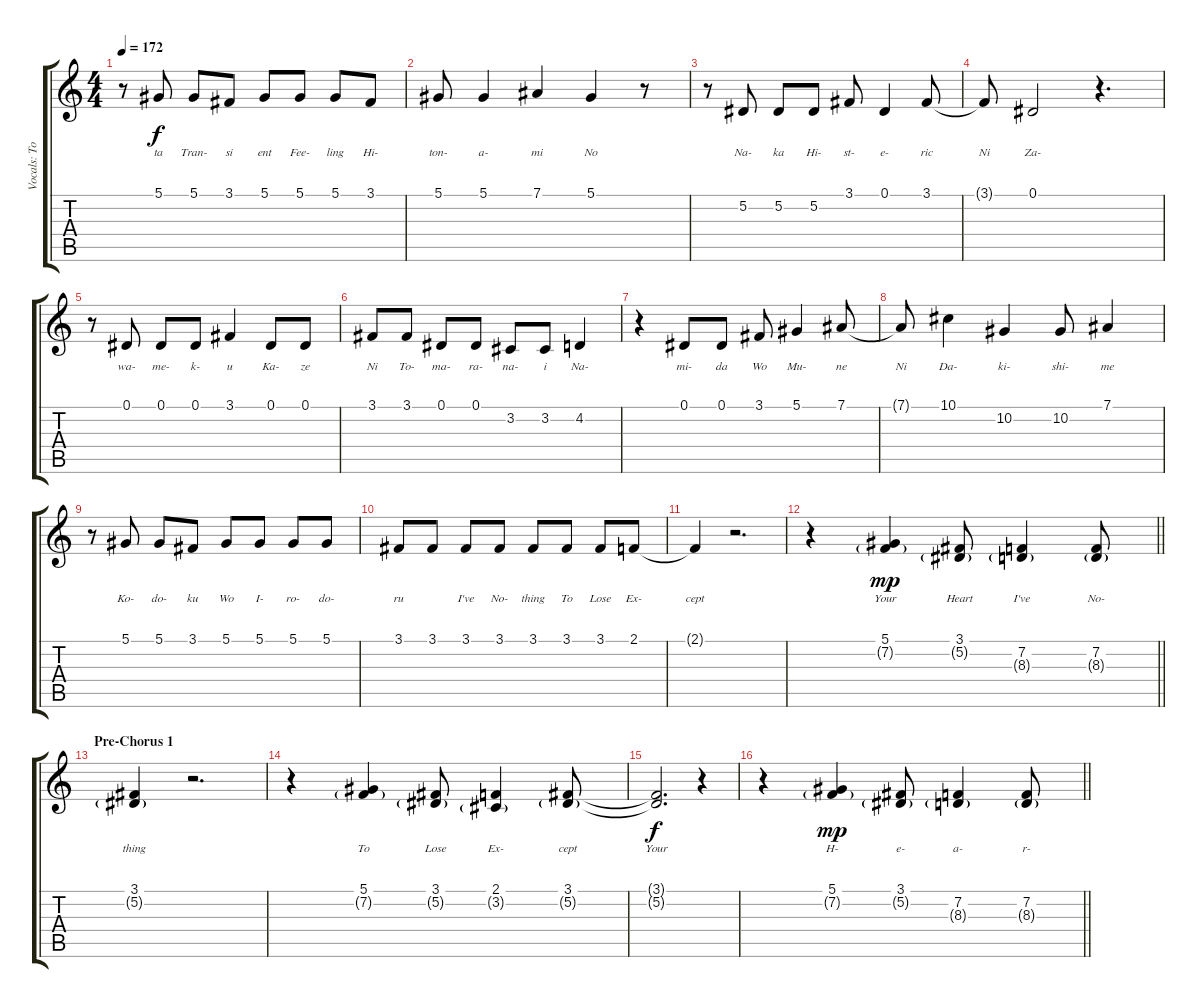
\track ("Vocals: Toshi" "Vocals: To") {instrument tenorsax}
\staff {score tabs}
\tuning (Eb4 Bb3 Gb3 Db3 Ab2 Eb2) {hide}
\ts (4 4)
\tempo 172
\clef g2
\ks c
r.8{dy f} 5.1.8{lyrics (0 "ta") lyrics (1 "") lyrics (2 "") lyrics (3 "") lyrics (4 "")} 5.1.8{lyrics (0 "Tran-") lyrics (1 "") lyrics (2 "") lyrics (3 "") lyrics (4 "")} 3.1.8{lyrics (0 "si") lyrics (1 "") lyrics (2 "") lyrics (3 "") lyrics (4 "")} 5.1.8{lyrics (0 "ent") lyrics (1 "") lyrics (2 "") lyrics (3 "") lyrics (4 "")} 5.1.8{lyrics (0 "Fee-") lyrics (1 "") lyrics (2 "") lyrics (3 "") lyrics (4 "")} 5.1.8{lyrics (0 "ling") lyrics (1 "") lyrics (2 "") lyrics (3 "") lyrics (4 "")} 3.1.8{lyrics (0 "Hi-") lyrics (1 "") lyrics (2 "") lyrics (3 "") lyrics (4 "")} |
5.1.8{lyrics (0 "ton-") lyrics (1 "") lyrics (2 "") lyrics (3 "") lyrics (4 "")} 5.1.4{lyrics (0 "a-") lyrics (1 "") lyrics (2 "") lyrics (3 "") lyrics (4 "")} 7.1.4{lyrics (0 "mi") lyrics (1 "") lyrics (2 "") lyrics (3 "") lyrics (4 "")} 5.1.4{lyrics (0 "No") lyrics (1 "") lyrics (2 "") lyrics (3 "") lyrics (4 "")} r.8 |
r.8 5.2.8{lyrics (0 "Na-") lyrics (1 "") lyrics (2 "") lyrics (3 "") lyrics (4 "")} 5.2.8{lyrics (0 "ka") lyrics (1 "") lyrics (2 "") lyrics (3 "") lyrics (4 "")} 5.2.8{lyrics (0 "Hi-") lyrics (1 "") lyrics (2 "") lyrics (3 "") lyrics (4 "")} 3.1.8{lyrics (0 "st-") lyrics (1 "") lyrics (2 "") lyrics (3 "") lyrics (4 "")} 0.1.4{lyrics (0 "e-") lyrics (1 "") lyrics (2 "") lyrics (3 "") lyrics (4 "")} 3.1.8{lyrics (0 "ric") lyrics (1 "") lyrics (2 "") lyrics (3 "") lyrics (4 "")} |
3.1{t}.8{lyrics (0 "Ni") lyrics (1 "") lyrics (2 "") lyrics (3 "") lyrics (4 "")} 0.1.2{lyrics (0 "Za-") lyrics (1 "") lyrics (2 "") lyrics (3 "") lyrics (4 "")} r.4{d} |
r.8 0.1.8{lyrics (0 "wa-") lyrics (1 "") lyrics (2 "") lyrics (3 "") lyrics (4 "")} 0.1.8{lyrics (0 "me-") lyrics (1 "") lyrics (2 "") lyrics (3 "") lyrics (4 "")} 0.1.8{lyrics (0 "k-") lyrics (1 "") lyrics (2 "") lyrics (3 "") lyrics (4 "")} 3.1.4{lyrics (0 "u") lyrics (1 "") lyrics (2 "") lyrics (3 "") lyrics (4 "")} 0.1.8{lyrics (0 "Ka-") lyrics (1 "") lyrics (2 "") lyrics (3 "") lyrics (4 "")} 0.1.8{lyrics (0 "ze") lyrics (1 "") lyrics (2 "") lyrics (3 "") lyrics (4 "")} |
3.1.8{lyrics (0 "Ni") lyrics (1 "") lyrics (2 "") lyrics (3 "") lyrics (4 "")} 3.1.8{lyrics (0 "To-") lyrics (1 "") lyrics (2 "") lyrics (3 "") lyrics (4 "")} 0.1.8{lyrics (0 "ma-") lyrics (1 "") lyrics (2 "") lyrics (3 "") lyrics (4 "")} 0.1.8{lyrics (0 "ra-") lyrics (1 "") lyrics (2 "") lyrics (3 "") lyrics (4 "")} 3.2.8{lyrics (0 "na-") lyrics (1 "") lyrics (2 "") lyrics (3 "") lyrics (4 "")} 3.2.8{lyrics (0 "i") lyrics (1 "") lyrics (2 "") lyrics (3 "") lyrics (4 "")} 4.2.4{lyrics (0 "Na-") lyrics (1 "") lyrics (2 "") lyrics (3 "") lyrics (4 "")} |
r.4 0.1.8{lyrics (0 "mi-") lyrics (1 "") lyrics (2 "") lyrics (3 "") lyrics (4 "")} 0.1.8{lyrics (0 "da") lyrics (1 "") lyrics (2 "") lyrics (3 "") lyrics (4 "")} 3.1.8{lyrics (0 "Wo") lyrics (1 "") lyrics (2 "") lyrics (3 "") lyrics (4 "")} 5.1.4{lyrics (0 "Mu-") lyrics (1 "") lyrics (2 "") lyrics (3 "") lyrics (4 "")} 7.1.8{lyrics (0 "ne") lyrics (1 "") lyrics (2 "") lyrics (3 "") lyrics (4 "")} |
7.1{t}.8{lyrics (0 "Ni") lyrics (1 "") lyrics (2 "") lyrics (3 "") lyrics (4 "")} 10.1.4{lyrics (0 "Da-") lyrics (1 "") lyrics (2 "") lyrics (3 "") lyrics (4 "")} 10.2.4{lyrics (0 "ki-") lyrics (1 "") lyrics (2 "") lyrics (3 "") lyrics (4 "")} 10.2.8{lyrics (0 "shi-") lyrics (1 "") lyrics (2 "") lyrics (3 "") lyrics (4 "")} 7.1.4{lyrics (0 "me") lyrics (1 "") lyrics (2 "") lyrics (3 "") lyrics (4 "")} |
r.8 5.1.8{lyrics (0 "Ko-") lyrics (1 "") lyrics (2 "") lyrics (3 "") lyrics (4 "")} 5.1.8{lyrics (0 "do-") lyrics (1 "") lyrics (2 "") lyrics (3 "") lyrics (4 "")} 3.1.8{lyrics (0 "ku") lyrics (1 "") lyrics (2 "") lyrics (3 "") lyrics (4 "")} 5.1.8{lyrics (0 "Wo") lyrics (1 "") lyrics (2 "") lyrics (3 "") lyrics (4 "")} 5.1.8{lyrics (0 "I-") lyrics (1 "") lyrics (2 "") lyrics (3 "") lyrics (4 "")} 5.1.8{lyrics (0 "ro-") lyrics (1 "") lyrics (2 "") lyrics (3 "") lyrics (4 "")} 5.1.8{lyrics (0 "do-") lyrics (1 "") lyrics (2 "") lyrics (3 "") lyrics (4 "")} |
3.1.8{lyrics (0 "ru") lyrics (1 "") lyrics (2 "") lyrics (3 "") lyrics (4 "")} 3.1.8{lyrics (0 "") lyrics (1 "") lyrics (2 "") lyrics (3 "") lyrics (4 "")} 3.1.8{lyrics (0 "I've") lyrics (1 "") lyrics (2 "") lyrics (3 "") lyrics (4 "")} 3.1.8{lyrics (0 "No-") lyrics (1 "") lyrics (2 "") lyrics (3 "") lyrics (4 "")} 3.1.8{lyrics (0 "thing") lyrics (1 "") lyrics (2 "") lyrics (3 "") lyrics (4 "")} 3.1.8{lyrics (0 "To") lyrics (1 "") lyrics (2 "") lyrics (3 "") lyrics (4 "")} 3.1.8{lyrics (0 "Lose") lyrics (1 "") lyrics (2 "") lyrics (3 "") lyrics (4 "")} 2.1.8{lyrics (0 "Ex-") lyrics (1 "") lyrics (2 "") lyrics (3 "") lyrics (4 "")} |
2.1{t}.4{lyrics (0 "cept") lyrics (1 "") lyrics (2 "") lyrics (3 "") lyrics (4 "")} r.2{d} |
\barLineRight lightlight
r.4 (5.1 7.2{g}).4{lyrics (0 "Your") lyrics (1 "") lyrics (2 "") lyrics (3 "") lyrics (4 "") dy mp} (3.1 5.2{g}).8{lyrics (0 "Heart") lyrics (1 "") lyrics (2 "") lyrics (3 "") lyrics (4 "")} (7.2 8.3{g}).4{lyrics (0 "I've") lyrics (1 "") lyrics (2 "") lyrics (3 "") lyrics (4 "")} (7.2 8.3{g}).8{lyrics (0 "No-") lyrics (1 "") lyrics (2 "") lyrics (3 "") lyrics (4 "")} |
\section ("" "Pre-Chorus 1")
(3.1 5.2{g}).4{lyrics (0 "thing") lyrics (1 "") lyrics (2 "") lyrics (3 "") lyrics (4 "")} r.2{d} |
r.4 (5.1 7.2{g}).4{lyrics (0 "To") lyrics (1 "") lyrics (2 "") lyrics (3 "") lyrics (4 "")} (3.1 5.2{g}).8{lyrics (0 "Lose") lyrics (1 "") lyrics (2 "") lyrics (3 "") lyrics (4 "")} (2.1 3.2{g}).4{lyrics (0 "Ex-") lyrics (1 "") lyrics (2 "") lyrics (3 "") lyrics (4 "")} (3.1 5.2{g}).8{lyrics (0 "cept") lyrics (1 "") lyrics (2 "") lyrics (3 "") lyrics (4 "")} |
(3.1{t} 5.2{t}).2{d lyrics (0 "Your") lyrics (1 "") lyrics (2 "") lyrics (3 "") lyrics (4 "") dy f} r.4 |
\barLineRight lightlight
r.4 (5.1 7.2{g}).4{lyrics (0 "H-") lyrics (1 "") lyrics (2 "") lyrics (3 "") lyrics (4 "") dy mp} (3.1 5.2{g}).8{lyrics (0 "e-") lyrics (1 "") lyrics (2 "") lyrics (3 "") lyrics (4 "")} (7.2 8.3{g}).4{lyrics (0 "a-") lyrics (1 "") lyrics (2 "") lyrics (3 "") lyrics (4 "")} (7.2 8.3{g}).8{lyrics (0 "r-") lyrics (1 "") lyrics (2 "") lyrics (3 "") lyrics (4 "")}
